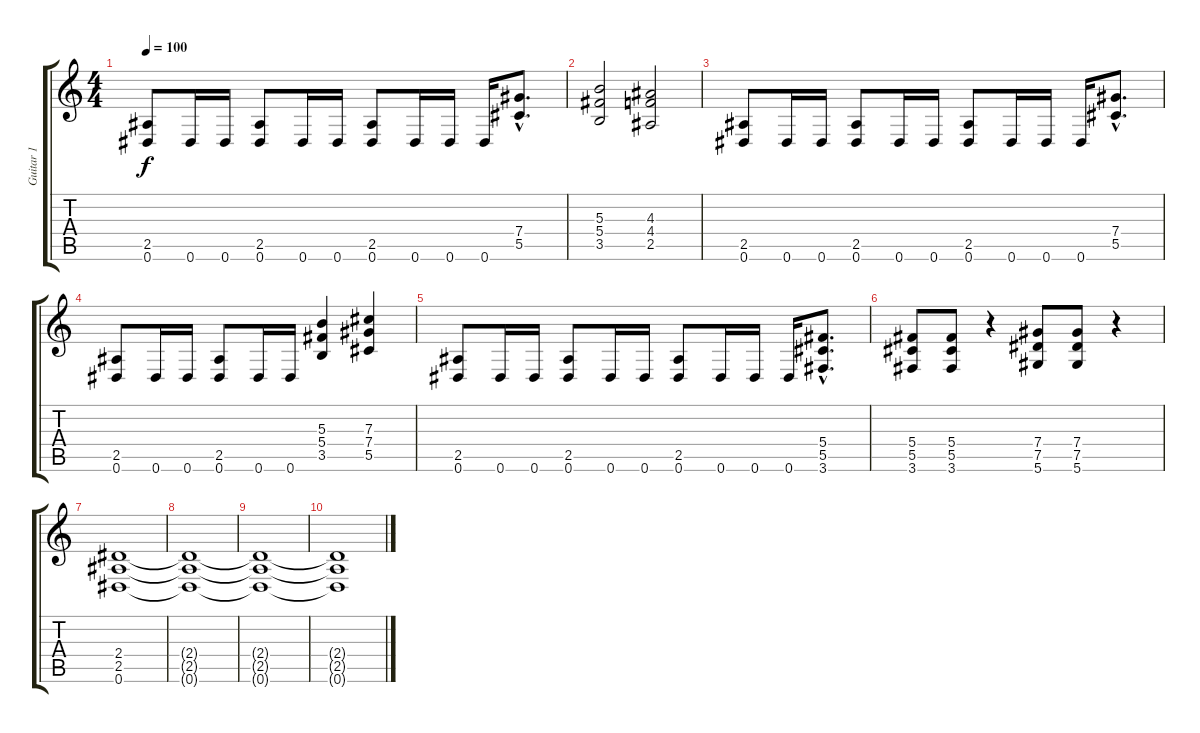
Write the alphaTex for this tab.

\track ("Guitar 1" "Guitar 1") {instrument distortionguitar}
\staff {score tabs}
\tuning (Eb4 Bb3 Gb3 Db3 Ab2 Eb2) {hide}
\ts (4 4)
\tempo 100
\clef g2
\ks c
(2.5 0.6).8{dy f} 0.6.16 0.6.16 (2.5 0.6).8 0.6.16 0.6.16 (2.5 0.6).8 0.6.16 0.6.16 0.6.16 (7.4{hac} 5.5{hac}).8{d} |
(5.3 5.4 3.5).2 (4.3 4.4 2.5).2 |
(2.5 0.6).8 0.6.16 0.6.16 (2.5 0.6).8 0.6.16 0.6.16 (2.5 0.6).8 0.6.16 0.6.16 0.6.16 (7.4{hac} 5.5{hac}).8{d} |
(2.5 0.6).8 0.6.16 0.6.16 (2.5 0.6).8 0.6.16 0.6.16 (5.3 5.4 3.5).4 (7.3 7.4 5.5).4 |
(2.5 0.6).8 0.6.16 0.6.16 (2.5 0.6).8 0.6.16 0.6.16 (2.5 0.6).8 0.6.16 0.6.16 0.6.16 (5.4{hac} 5.5{hac} 3.6{hac}).8{d} |
(5.4 5.5 3.6).8 (5.4 5.5 3.6).8 r.4 (7.4 7.5 5.6).8 (7.4 7.5 5.6).8 r.4 |
(2.4 2.5 0.6).1 |
(2.4{t} 2.5{t} 0.6{t}).1 |
(2.4{t} 2.5{t} 0.6{t}).1 |
(2.4{t} 2.5{t} 0.6{t}).1
